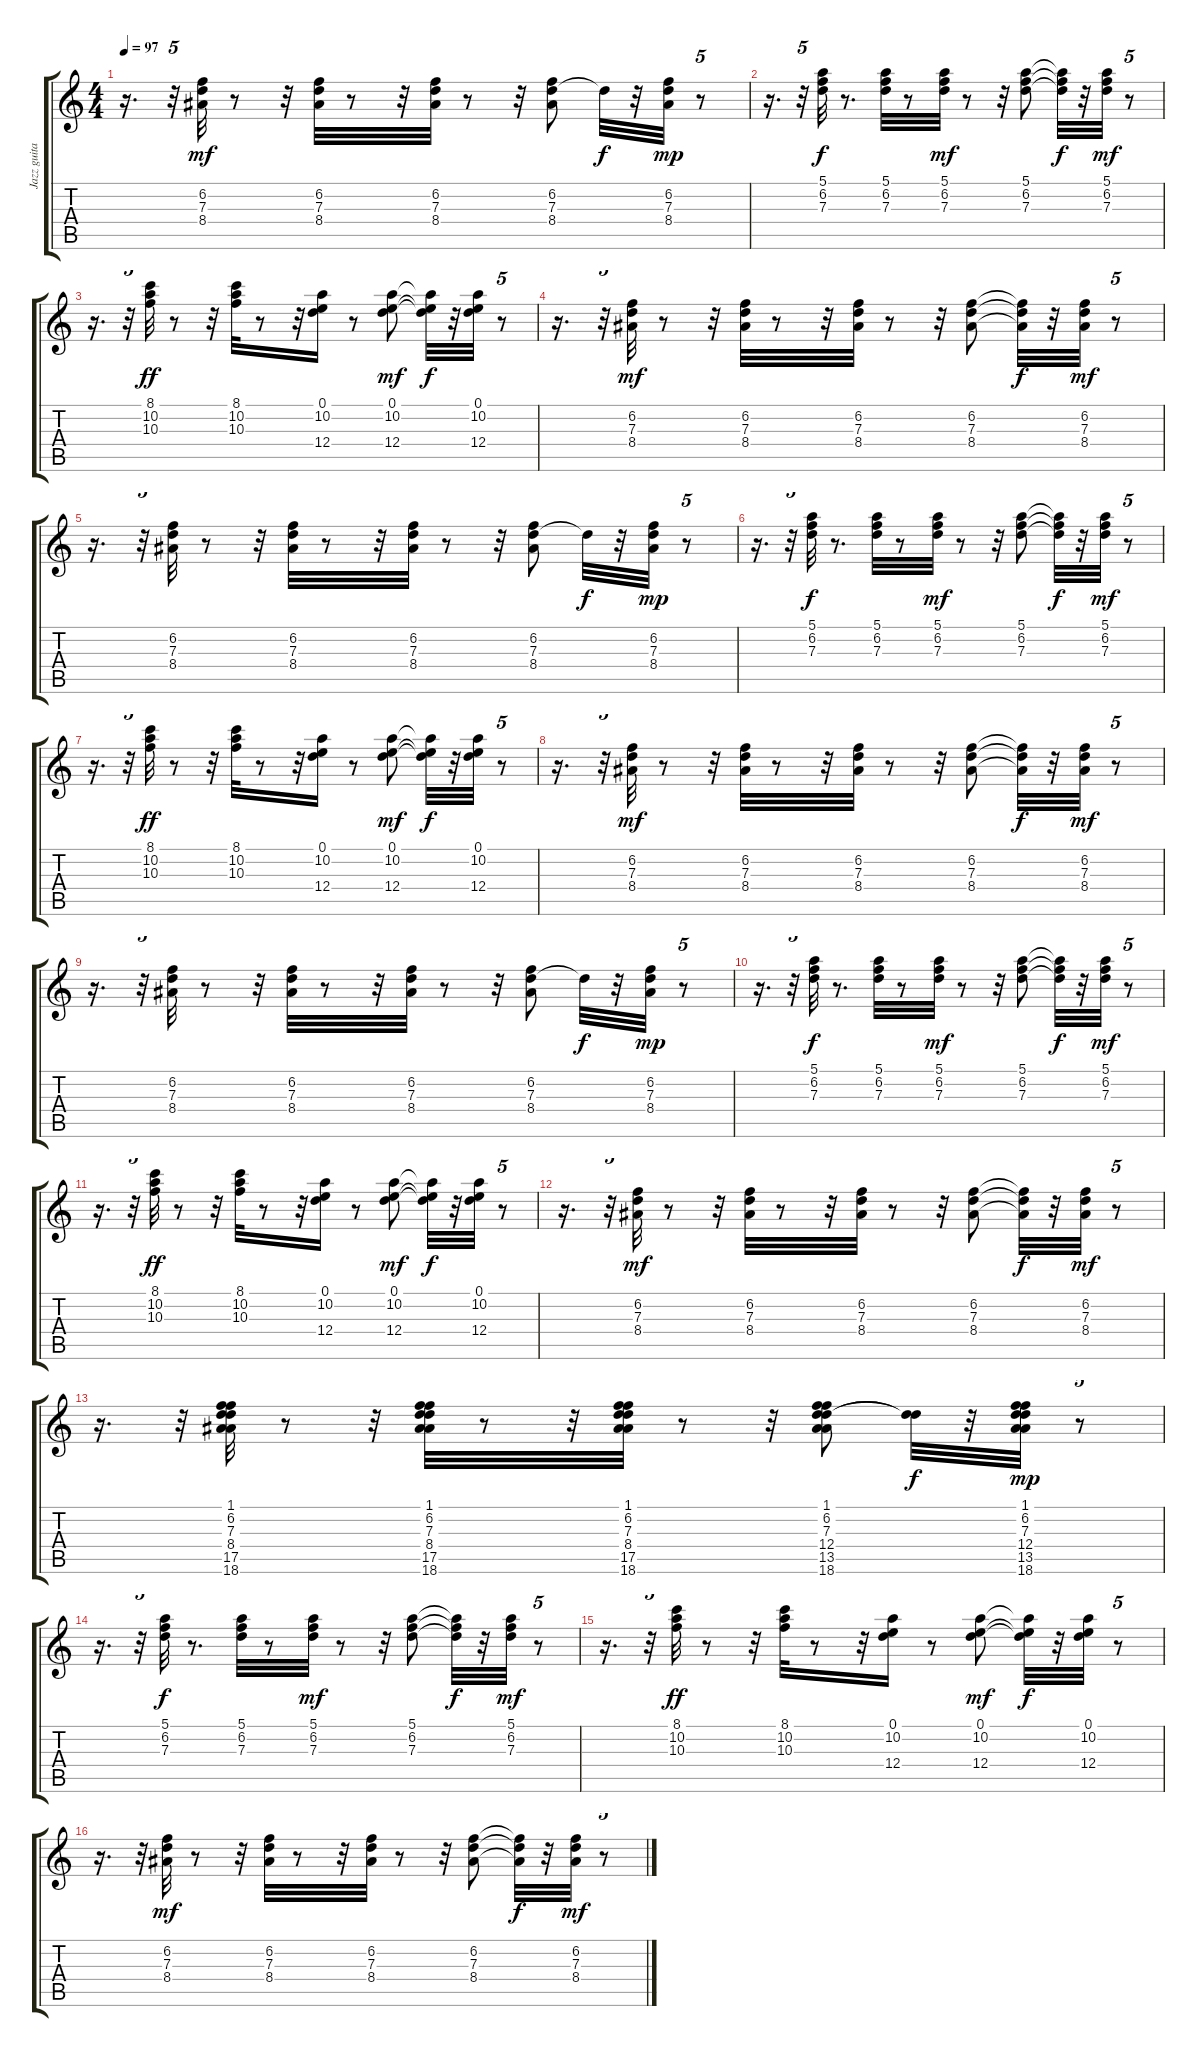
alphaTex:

\track ("Jazz guitar" "Jazz guita") {instrument electricguitarjazz}
\staff {score tabs}
\tuning (E4 B3 G3 D3 A2 E2) {hide}
\ts (4 4)
\tempo 97
\clef g2
\ks c
r.16{d dy mf} r.32{tu (5 4)} (6.2 7.3 8.4).32 r.8 r.32 (6.2 7.3 8.4).32 r.8 r.32 (6.2 7.3 8.4).32 r.8 r.32 (6.2 7.3 8.4).8 7.3{t}.32{dy f} r.32 (6.2 7.3 8.4).32{dy mp} r.8{tu (5 4)} |
r.16{d} r.32{tu (5 4)} (5.1 6.2 7.3).32{dy f} r.8{d} (5.1 6.2 7.3).32 r.8 (5.1 6.2 7.3).32{dy mf} r.8 r.32 (5.1 6.2 7.3).8 (5.1{t} 6.2{t} 7.3{t}).32{dy f} r.32 (5.1 6.2 7.3).32{dy mf} r.8{tu (5 4)} |
r.16{d} r.32{tu (5 4)} (8.1 10.2 10.3).32{dy ff} r.8 r.32 (8.1 10.2 10.3).32 r.8 r.32 (0.1 10.2 12.4).16 r.8 (0.1 10.2 12.4).8{dy mf} (0.1{t} 10.2{t} 12.4{t}).32{dy f} r.32 (0.1 10.2 12.4).32 r.8{tu (5 4)} |
r.16{d} r.32{tu (5 4)} (6.2 7.3 8.4).32{dy mf} r.8 r.32 (6.2 7.3 8.4).32 r.8 r.32 (6.2 7.3 8.4).32 r.8 r.32 (6.2 7.3 8.4).8 (6.2{t} 7.3{t} 8.4{t}).32{dy f} r.32 (6.2 7.3 8.4).32{dy mf} r.8{tu (5 4)} |
r.16{d} r.32{tu (5 4)} (6.2 7.3 8.4).32 r.8 r.32 (6.2 7.3 8.4).32 r.8 r.32 (6.2 7.3 8.4).32 r.8 r.32 (6.2 7.3 8.4).8 7.3{t}.32{dy f} r.32 (6.2 7.3 8.4).32{dy mp} r.8{tu (5 4)} |
r.16{d} r.32{tu (5 4)} (5.1 6.2 7.3).32{dy f} r.8{d} (5.1 6.2 7.3).32 r.8 (5.1 6.2 7.3).32{dy mf} r.8 r.32 (5.1 6.2 7.3).8 (5.1{t} 6.2{t} 7.3{t}).32{dy f} r.32 (5.1 6.2 7.3).32{dy mf} r.8{tu (5 4)} |
r.16{d} r.32{tu (5 4)} (8.1 10.2 10.3).32{dy ff} r.8 r.32 (8.1 10.2 10.3).32 r.8 r.32 (0.1 10.2 12.4).16 r.8 (0.1 10.2 12.4).8{dy mf} (0.1{t} 10.2{t} 12.4{t}).32{dy f} r.32 (0.1 10.2 12.4).32 r.8{tu (5 4)} |
r.16{d} r.32{tu (5 4)} (6.2 7.3 8.4).32{dy mf} r.8 r.32 (6.2 7.3 8.4).32 r.8 r.32 (6.2 7.3 8.4).32 r.8 r.32 (6.2 7.3 8.4).8 (6.2{t} 7.3{t} 8.4{t}).32{dy f} r.32 (6.2 7.3 8.4).32{dy mf} r.8{tu (5 4)} |
r.16{d} r.32{tu (5 4)} (6.2 7.3 8.4).32 r.8 r.32 (6.2 7.3 8.4).32 r.8 r.32 (6.2 7.3 8.4).32 r.8 r.32 (6.2 7.3 8.4).8 7.3{t}.32{dy f} r.32 (6.2 7.3 8.4).32{dy mp} r.8{tu (5 4)} |
r.16{d} r.32{tu (5 4)} (5.1 6.2 7.3).32{dy f} r.8{d} (5.1 6.2 7.3).32 r.8 (5.1 6.2 7.3).32{dy mf} r.8 r.32 (5.1 6.2 7.3).8 (5.1{t} 6.2{t} 7.3{t}).32{dy f} r.32 (5.1 6.2 7.3).32{dy mf} r.8{tu (5 4)} |
r.16{d} r.32{tu (5 4)} (8.1 10.2 10.3).32{dy ff} r.8 r.32 (8.1 10.2 10.3).32 r.8 r.32 (0.1 10.2 12.4).16 r.8 (0.1 10.2 12.4).8{dy mf} (0.1{t} 10.2{t} 12.4{t}).32{dy f} r.32 (0.1 10.2 12.4).32 r.8{tu (5 4)} |
r.16{d} r.32{tu (5 4)} (6.2 7.3 8.4).32{dy mf} r.8 r.32 (6.2 7.3 8.4).32 r.8 r.32 (6.2 7.3 8.4).32 r.8 r.32 (6.2 7.3 8.4).8 (6.2{t} 7.3{t} 8.4{t}).32{dy f} r.32 (6.2 7.3 8.4).32{dy mf} r.8{tu (5 4)} |
r.16{d} r.32{tu (5 4)} (1.1 6.2 7.3 8.4 17.5 18.6).32 r.8 r.32 (1.1 6.2 7.3 8.4 17.5 18.6).32 r.8 r.32 (1.1 6.2 7.3 8.4 17.5 18.6).32 r.8 r.32 (1.1 6.2 7.3 12.4 13.5 18.6).8 (7.3{t} 12.4{t}).32{dy f} r.32 (1.1 6.2 7.3 12.4 13.5 18.6).32{dy mp} r.8{tu (5 4)} |
r.16{d} r.32{tu (5 4)} (5.1 6.2 7.3).32{dy f} r.8{d} (5.1 6.2 7.3).32 r.8 (5.1 6.2 7.3).32{dy mf} r.8 r.32 (5.1 6.2 7.3).8 (5.1{t} 6.2{t} 7.3{t}).32{dy f} r.32 (5.1 6.2 7.3).32{dy mf} r.8{tu (5 4)} |
r.16{d} r.32{tu (5 4)} (8.1 10.2 10.3).32{dy ff} r.8 r.32 (8.1 10.2 10.3).32 r.8 r.32 (0.1 10.2 12.4).16 r.8 (0.1 10.2 12.4).8{dy mf} (0.1{t} 10.2{t} 12.4{t}).32{dy f} r.32 (0.1 10.2 12.4).32 r.8{tu (5 4)} |
r.16{d} r.32{tu (5 4)} (6.2 7.3 8.4).32{dy mf} r.8 r.32 (6.2 7.3 8.4).32 r.8 r.32 (6.2 7.3 8.4).32 r.8 r.32 (6.2 7.3 8.4).8 (6.2{t} 7.3{t} 8.4{t}).32{dy f} r.32 (6.2 7.3 8.4).32{dy mf} r.8{tu (5 4)}
